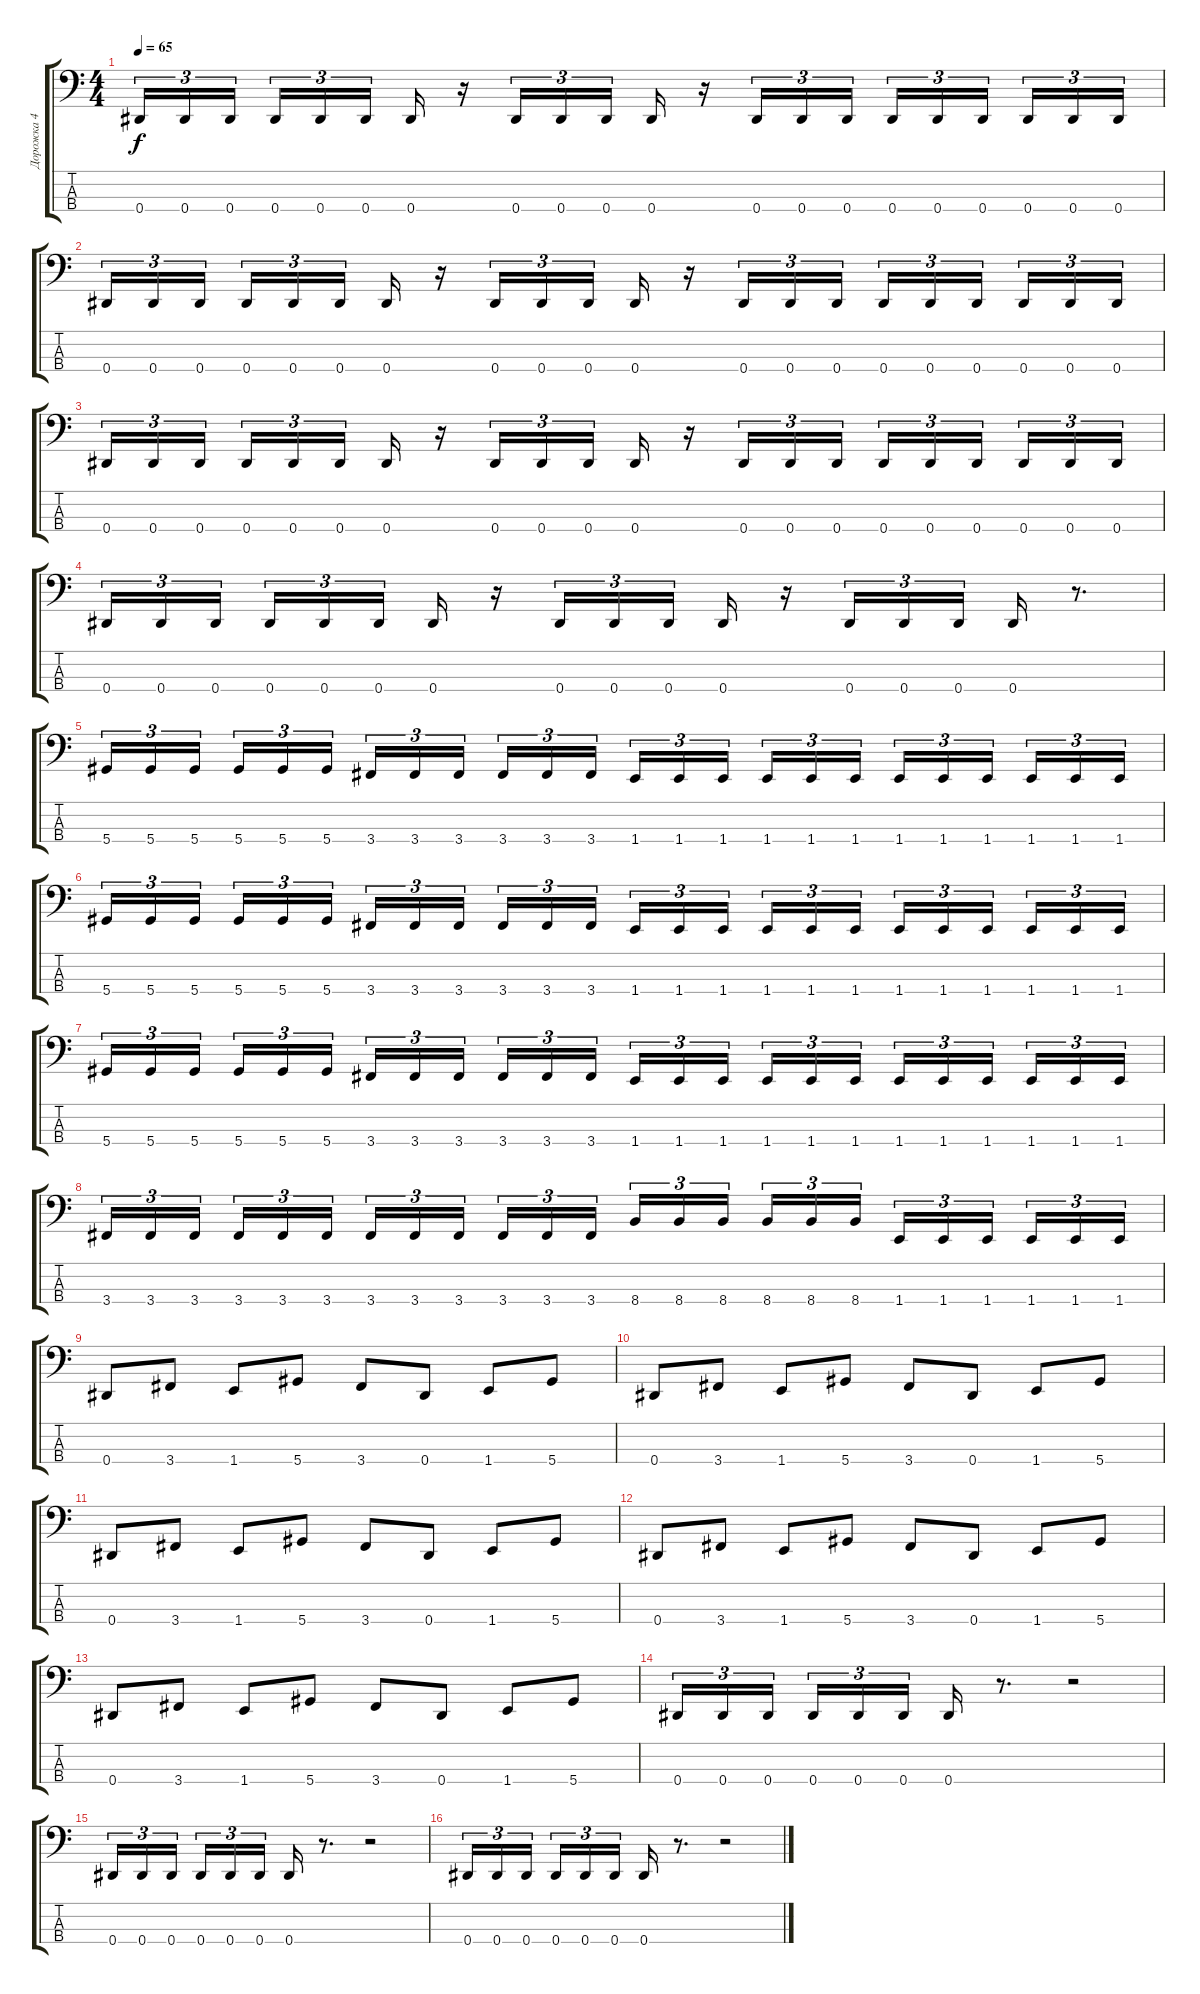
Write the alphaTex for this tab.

\track ("Дорожка 4" "Дорожка 4") {instrument electricbassfinger}
\staff {score tabs}
\tuning (Gb2 Db2 Ab1 Eb1) {hide}
\ts (4 4)
\tempo 65
\clef f4
\ks c
0.4.16{tu (3 2) dy f} 0.4.16{tu (3 2)} 0.4.16{tu (3 2) beam splitsecondary} 0.4.16{tu (3 2)} 0.4.16{tu (3 2)} 0.4.16{tu (3 2)} 0.4.16 r.16 0.4.16{tu (3 2)} 0.4.16{tu (3 2)} 0.4.16{tu (3 2)} 0.4.16 r.16 0.4.16{tu (3 2)} 0.4.16{tu (3 2)} 0.4.16{tu (3 2)} 0.4.16{tu (3 2)} 0.4.16{tu (3 2)} 0.4.16{tu (3 2) beam splitsecondary} 0.4.16{tu (3 2)} 0.4.16{tu (3 2)} 0.4.16{tu (3 2)} |
0.4.16{tu (3 2)} 0.4.16{tu (3 2)} 0.4.16{tu (3 2) beam splitsecondary} 0.4.16{tu (3 2)} 0.4.16{tu (3 2)} 0.4.16{tu (3 2)} 0.4.16 r.16 0.4.16{tu (3 2)} 0.4.16{tu (3 2)} 0.4.16{tu (3 2)} 0.4.16 r.16 0.4.16{tu (3 2)} 0.4.16{tu (3 2)} 0.4.16{tu (3 2)} 0.4.16{tu (3 2)} 0.4.16{tu (3 2)} 0.4.16{tu (3 2) beam splitsecondary} 0.4.16{tu (3 2)} 0.4.16{tu (3 2)} 0.4.16{tu (3 2)} |
0.4.16{tu (3 2)} 0.4.16{tu (3 2)} 0.4.16{tu (3 2) beam splitsecondary} 0.4.16{tu (3 2)} 0.4.16{tu (3 2)} 0.4.16{tu (3 2)} 0.4.16 r.16 0.4.16{tu (3 2)} 0.4.16{tu (3 2)} 0.4.16{tu (3 2)} 0.4.16 r.16 0.4.16{tu (3 2)} 0.4.16{tu (3 2)} 0.4.16{tu (3 2)} 0.4.16{tu (3 2)} 0.4.16{tu (3 2)} 0.4.16{tu (3 2) beam splitsecondary} 0.4.16{tu (3 2)} 0.4.16{tu (3 2)} 0.4.16{tu (3 2)} |
0.4.16{tu (3 2)} 0.4.16{tu (3 2)} 0.4.16{tu (3 2) beam splitsecondary} 0.4.16{tu (3 2)} 0.4.16{tu (3 2)} 0.4.16{tu (3 2)} 0.4.16 r.16 0.4.16{tu (3 2)} 0.4.16{tu (3 2)} 0.4.16{tu (3 2)} 0.4.16 r.16 0.4.16{tu (3 2)} 0.4.16{tu (3 2)} 0.4.16{tu (3 2)} 0.4.16 r.8{d} |
5.4.16{tu (3 2)} 5.4.16{tu (3 2)} 5.4.16{tu (3 2) beam splitsecondary} 5.4.16{tu (3 2)} 5.4.16{tu (3 2)} 5.4.16{tu (3 2)} 3.4.16{tu (3 2)} 3.4.16{tu (3 2)} 3.4.16{tu (3 2) beam splitsecondary} 3.4.16{tu (3 2)} 3.4.16{tu (3 2)} 3.4.16{tu (3 2)} 1.4.16{tu (3 2)} 1.4.16{tu (3 2)} 1.4.16{tu (3 2) beam splitsecondary} 1.4.16{tu (3 2)} 1.4.16{tu (3 2)} 1.4.16{tu (3 2)} 1.4.16{tu (3 2)} 1.4.16{tu (3 2)} 1.4.16{tu (3 2) beam splitsecondary} 1.4.16{tu (3 2)} 1.4.16{tu (3 2)} 1.4.16{tu (3 2)} |
5.4.16{tu (3 2)} 5.4.16{tu (3 2)} 5.4.16{tu (3 2) beam splitsecondary} 5.4.16{tu (3 2)} 5.4.16{tu (3 2)} 5.4.16{tu (3 2)} 3.4.16{tu (3 2)} 3.4.16{tu (3 2)} 3.4.16{tu (3 2) beam splitsecondary} 3.4.16{tu (3 2)} 3.4.16{tu (3 2)} 3.4.16{tu (3 2)} 1.4.16{tu (3 2)} 1.4.16{tu (3 2)} 1.4.16{tu (3 2) beam splitsecondary} 1.4.16{tu (3 2)} 1.4.16{tu (3 2)} 1.4.16{tu (3 2)} 1.4.16{tu (3 2)} 1.4.16{tu (3 2)} 1.4.16{tu (3 2) beam splitsecondary} 1.4.16{tu (3 2)} 1.4.16{tu (3 2)} 1.4.16{tu (3 2)} |
5.4.16{tu (3 2)} 5.4.16{tu (3 2)} 5.4.16{tu (3 2) beam splitsecondary} 5.4.16{tu (3 2)} 5.4.16{tu (3 2)} 5.4.16{tu (3 2)} 3.4.16{tu (3 2)} 3.4.16{tu (3 2)} 3.4.16{tu (3 2) beam splitsecondary} 3.4.16{tu (3 2)} 3.4.16{tu (3 2)} 3.4.16{tu (3 2)} 1.4.16{tu (3 2)} 1.4.16{tu (3 2)} 1.4.16{tu (3 2) beam splitsecondary} 1.4.16{tu (3 2)} 1.4.16{tu (3 2)} 1.4.16{tu (3 2)} 1.4.16{tu (3 2)} 1.4.16{tu (3 2)} 1.4.16{tu (3 2) beam splitsecondary} 1.4.16{tu (3 2)} 1.4.16{tu (3 2)} 1.4.16{tu (3 2)} |
3.4.16{tu (3 2)} 3.4.16{tu (3 2)} 3.4.16{tu (3 2) beam splitsecondary} 3.4.16{tu (3 2)} 3.4.16{tu (3 2)} 3.4.16{tu (3 2)} 3.4.16{tu (3 2)} 3.4.16{tu (3 2)} 3.4.16{tu (3 2) beam splitsecondary} 3.4.16{tu (3 2)} 3.4.16{tu (3 2)} 3.4.16{tu (3 2)} 8.4.16{tu (3 2)} 8.4.16{tu (3 2)} 8.4.16{tu (3 2) beam splitsecondary} 8.4.16{tu (3 2)} 8.4.16{tu (3 2)} 8.4.16{tu (3 2)} 1.4.16{tu (3 2)} 1.4.16{tu (3 2)} 1.4.16{tu (3 2) beam splitsecondary} 1.4.16{tu (3 2)} 1.4.16{tu (3 2)} 1.4.16{tu (3 2)} |
0.4.8 3.4.8 1.4.8 5.4.8 3.4.8 0.4.8 1.4.8 5.4.8 |
0.4.8 3.4.8 1.4.8 5.4.8 3.4.8 0.4.8 1.4.8 5.4.8 |
0.4.8 3.4.8 1.4.8 5.4.8 3.4.8 0.4.8 1.4.8 5.4.8 |
0.4.8 3.4.8 1.4.8 5.4.8 3.4.8 0.4.8 1.4.8 5.4.8 |
0.4.8 3.4.8 1.4.8 5.4.8 3.4.8 0.4.8 1.4.8 5.4.8 |
0.4.16{tu (3 2)} 0.4.16{tu (3 2)} 0.4.16{tu (3 2) beam splitsecondary} 0.4.16{tu (3 2)} 0.4.16{tu (3 2)} 0.4.16{tu (3 2)} 0.4.16 r.8{d} r.2 |
0.4.16{tu (3 2)} 0.4.16{tu (3 2)} 0.4.16{tu (3 2) beam splitsecondary} 0.4.16{tu (3 2)} 0.4.16{tu (3 2)} 0.4.16{tu (3 2)} 0.4.16 r.8{d} r.2 |
0.4.16{tu (3 2)} 0.4.16{tu (3 2)} 0.4.16{tu (3 2) beam splitsecondary} 0.4.16{tu (3 2)} 0.4.16{tu (3 2)} 0.4.16{tu (3 2)} 0.4.16 r.8{d} r.2
